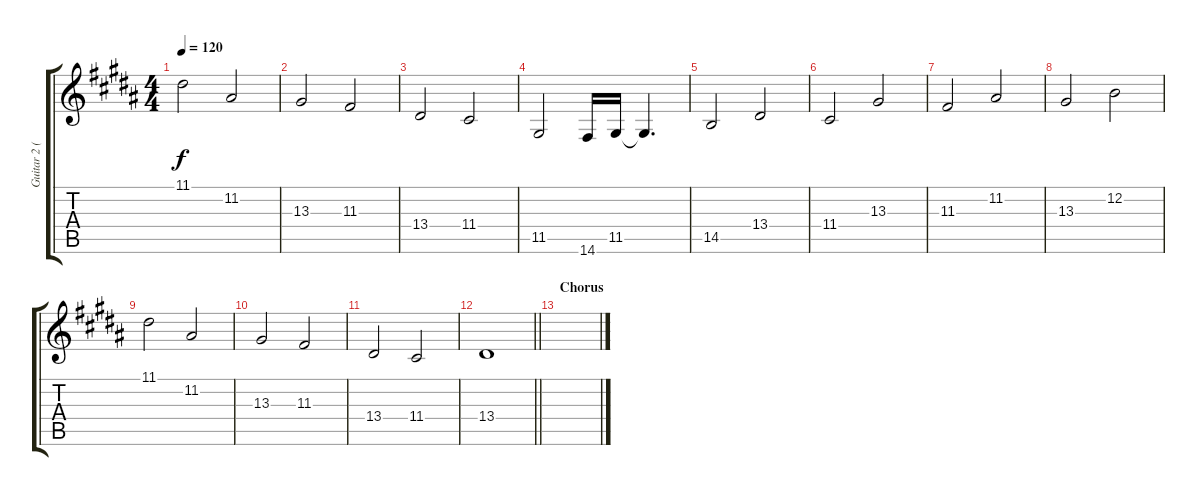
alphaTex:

\track ("Guitar 2 (Synth Arrangement)" "Guitar 2 (") {instrument pad2warm}
\staff {score tabs}
\tuning (E4 B3 G3 D3 A2 E2) {hide}
\ts (4 4)
\tempo 120
\clef g2
\ks b
11.1.2{dy f} 11.2.2 |
13.3.2 11.3.2 |
13.4.2 11.4.2 |
11.5.2 14.6.16 11.5.16 11.5{t}.4{d} |
14.5.2 13.4.2 |
11.4.2 13.3.2 |
11.3.2 11.2.2 |
13.3.2 12.2.2 |
11.1.2 11.2.2 |
13.3.2 11.3.2 |
13.4.2 11.4.2 |
\barLineRight lightlight
13.4.1 |
\section ("" "Chorus")
